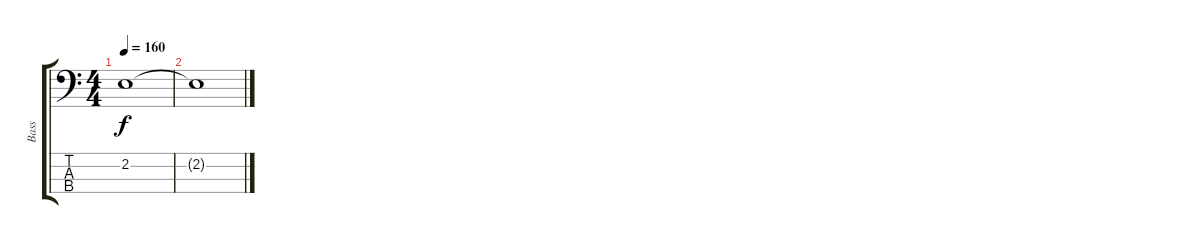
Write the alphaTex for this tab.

\track ("Bass" "Bass") {instrument electricbasspick}
\staff {score tabs}
\tuning (G2 D2 A1 E1) {hide}
\ts (4 4)
\tempo 160
\clef f4
\ks c
2.2.1{dy f} |
2.2{t}.1
